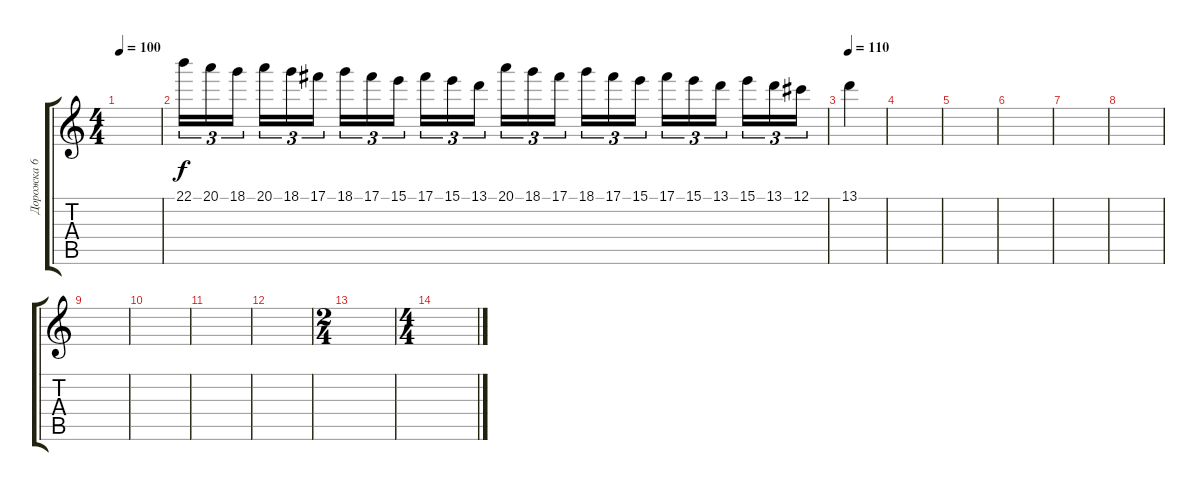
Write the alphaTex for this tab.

\track ("Дорожка 6" "Дорожка 6") {instrument distortionguitar}
\staff {score tabs}
\tuning (Db4 Ab3 E3 B2 Gb2 B1) {hide}
\ts (4 4)
\tempo 100
\clef g2
\ks c
|
22.1.16{tu (3 2)} 20.1.16{tu (3 2)} 18.1.16{tu (3 2) beam splitsecondary} 20.1.16{tu (3 2)} 18.1.16{tu (3 2)} 17.1.16{tu (3 2)} 18.1.16{tu (3 2)} 17.1.16{tu (3 2)} 15.1.16{tu (3 2) beam splitsecondary} 17.1.16{tu (3 2)} 15.1.16{tu (3 2)} 13.1.16{tu (3 2)} 20.1.16{tu (3 2)} 18.1.16{tu (3 2)} 17.1.16{tu (3 2) beam splitsecondary} 18.1.16{tu (3 2)} 17.1.16{tu (3 2)} 15.1.16{tu (3 2)} 17.1.16{tu (3 2)} 15.1.16{tu (3 2)} 13.1.16{tu (3 2) beam splitsecondary} 15.1.16{tu (3 2)} 13.1.16{tu (3 2)} 12.1.16{tu (3 2)} |
\tempo 110
13.1.4{volume 2} |
|
|
|
|
|
|
|
|
|
\ts (2 4)
|
\ts (4 4)
